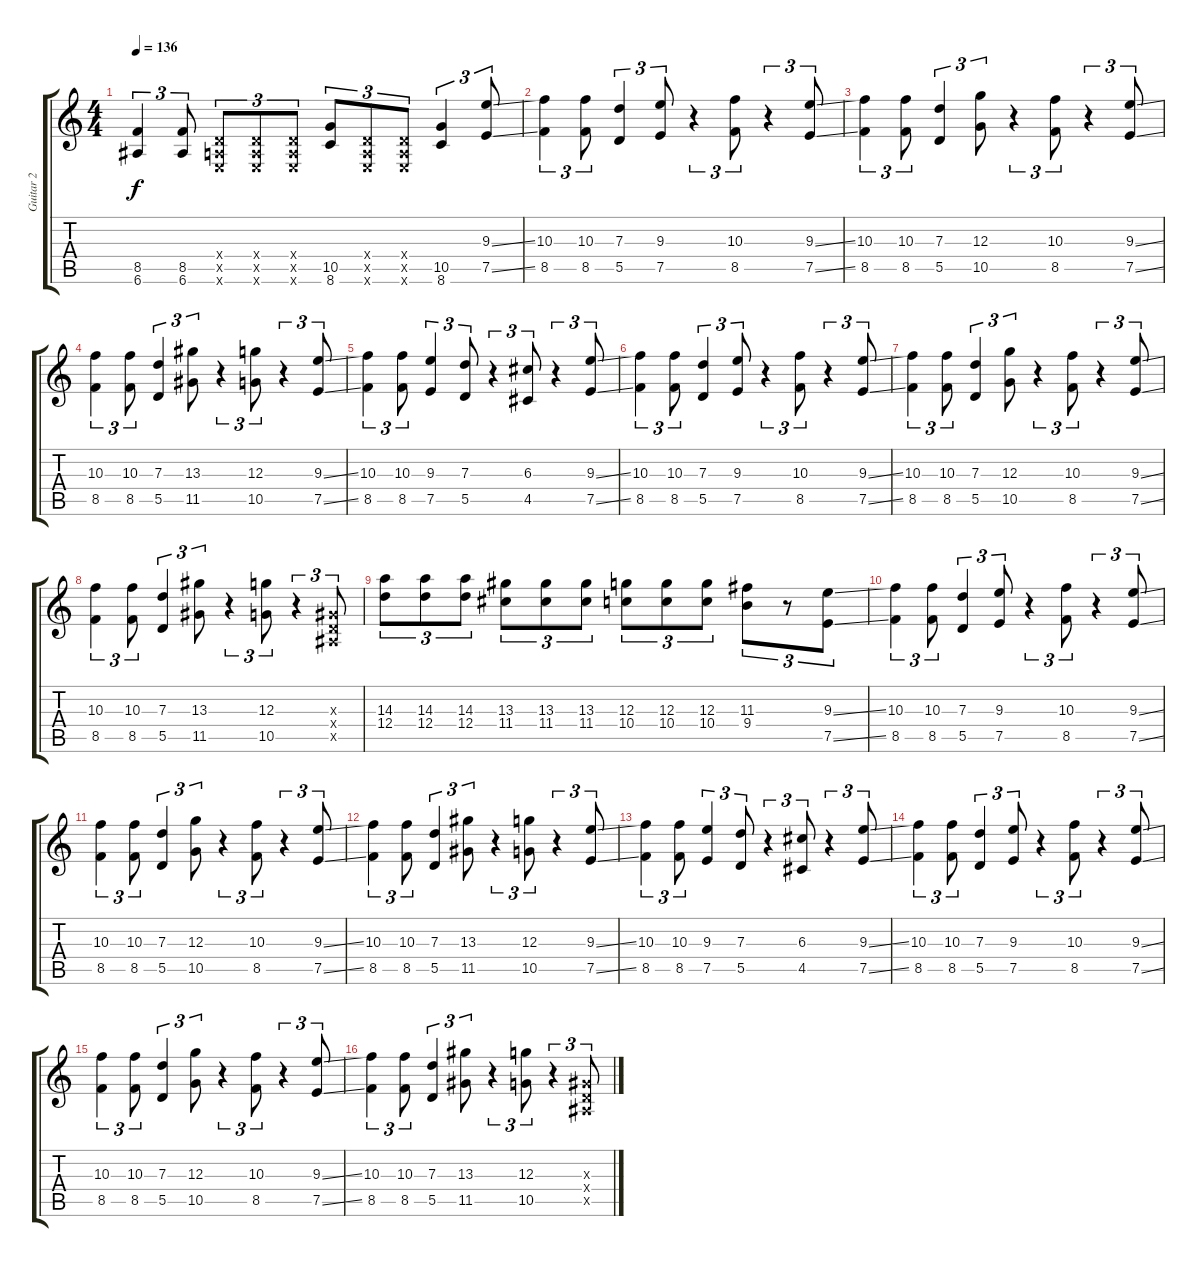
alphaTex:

\track ("Guitar 2" "Guitar 2") {instrument distortionguitar}
\staff {score tabs}
\tuning (E4 B3 G3 D3 A2 E2) {hide}
\ts (4 4)
\tempo 136
\clef g2
\ks c
(8.5 6.6).4{tu (3 2) dy f} (8.5 6.6).8{tu (3 2)} (0.4{x} 0.5{x} 0.6{x}).8{tu (3 2)} (0.4{x} 0.5{x} 0.6{x}).8{tu (3 2)} (0.4{x} 0.5{x} 0.6{x}).8{tu (3 2)} (10.5 8.6).8{tu (3 2)} (0.4{x} 0.5{x} 0.6{x}).8{tu (3 2)} (0.4{x} 0.5{x} 0.6{x}).8{tu (3 2)} (10.5 8.6).4{tu (3 2)} (9.3{ss} 7.5{ss}).8{tu (3 2)} |
(10.3 8.5).4{tu (3 2)} (10.3 8.5).8{tu (3 2)} (7.3 5.5).4{tu (3 2)} (9.3 7.5).8{tu (3 2)} r.4{tu (3 2)} (10.3 8.5).8{tu (3 2)} r.4{tu (3 2)} (9.3{ss} 7.5{ss}).8{tu (3 2)} |
(10.3 8.5).4{tu (3 2)} (10.3 8.5).8{tu (3 2)} (7.3 5.5).4{tu (3 2)} (12.3 10.5).8{tu (3 2)} r.4{tu (3 2)} (10.3 8.5).8{tu (3 2)} r.4{tu (3 2)} (9.3{ss} 7.5{ss}).8{tu (3 2)} |
(10.3 8.5).4{tu (3 2)} (10.3 8.5).8{tu (3 2)} (7.3 5.5).4{tu (3 2)} (13.3 11.5).8{tu (3 2)} r.4{tu (3 2)} (12.3 10.5).8{tu (3 2)} r.4{tu (3 2)} (9.3{ss} 7.5{ss}).8{tu (3 2)} |
(10.3 8.5).4{tu (3 2)} (10.3 8.5).8{tu (3 2)} (9.3 7.5).4{tu (3 2)} (7.3 5.5).8{tu (3 2)} r.4{tu (3 2)} (6.3 4.5).8{tu (3 2)} r.4{tu (3 2)} (9.3{ss} 7.5{ss}).8{tu (3 2)} |
(10.3 8.5).4{tu (3 2)} (10.3 8.5).8{tu (3 2)} (7.3 5.5).4{tu (3 2)} (9.3 7.5).8{tu (3 2)} r.4{tu (3 2)} (10.3 8.5).8{tu (3 2)} r.4{tu (3 2)} (9.3{ss} 7.5{ss}).8{tu (3 2)} |
(10.3 8.5).4{tu (3 2)} (10.3 8.5).8{tu (3 2)} (7.3 5.5).4{tu (3 2)} (12.3 10.5).8{tu (3 2)} r.4{tu (3 2)} (10.3 8.5).8{tu (3 2)} r.4{tu (3 2)} (9.3{ss} 7.5{ss}).8{tu (3 2)} |
(10.3 8.5).4{tu (3 2)} (10.3 8.5).8{tu (3 2)} (7.3 5.5).4{tu (3 2)} (13.3 11.5).8{tu (3 2)} r.4{tu (3 2)} (12.3 10.5).8{tu (3 2)} r.4{tu (3 2)} (1.3{x} 0.4{x} 1.5{x}).8{tu (3 2)} |
(14.3 12.4).8{tu (3 2)} (14.3 12.4).8{tu (3 2)} (14.3 12.4).8{tu (3 2)} (13.3 11.4).8{tu (3 2)} (13.3 11.4).8{tu (3 2)} (13.3 11.4).8{tu (3 2)} (12.3 10.4).8{tu (3 2)} (12.3 10.4).8{tu (3 2)} (12.3 10.4).8{tu (3 2)} (11.3 9.4).8{tu (3 2)} r.8{tu (3 2)} (9.3{ss} 7.5{ss}).8{tu (3 2)} |
(10.3 8.5).4{tu (3 2)} (10.3 8.5).8{tu (3 2)} (7.3 5.5).4{tu (3 2)} (9.3 7.5).8{tu (3 2)} r.4{tu (3 2)} (10.3 8.5).8{tu (3 2)} r.4{tu (3 2)} (9.3{ss} 7.5{ss}).8{tu (3 2)} |
(10.3 8.5).4{tu (3 2)} (10.3 8.5).8{tu (3 2)} (7.3 5.5).4{tu (3 2)} (12.3 10.5).8{tu (3 2)} r.4{tu (3 2)} (10.3 8.5).8{tu (3 2)} r.4{tu (3 2)} (9.3{ss} 7.5{ss}).8{tu (3 2)} |
(10.3 8.5).4{tu (3 2)} (10.3 8.5).8{tu (3 2)} (7.3 5.5).4{tu (3 2)} (13.3 11.5).8{tu (3 2)} r.4{tu (3 2)} (12.3 10.5).8{tu (3 2)} r.4{tu (3 2)} (9.3{ss} 7.5{ss}).8{tu (3 2)} |
(10.3 8.5).4{tu (3 2)} (10.3 8.5).8{tu (3 2)} (9.3 7.5).4{tu (3 2)} (7.3 5.5).8{tu (3 2)} r.4{tu (3 2)} (6.3 4.5).8{tu (3 2)} r.4{tu (3 2)} (9.3{ss} 7.5{ss}).8{tu (3 2)} |
(10.3 8.5).4{tu (3 2)} (10.3 8.5).8{tu (3 2)} (7.3 5.5).4{tu (3 2)} (9.3 7.5).8{tu (3 2)} r.4{tu (3 2)} (10.3 8.5).8{tu (3 2)} r.4{tu (3 2)} (9.3{ss} 7.5{ss}).8{tu (3 2)} |
(10.3 8.5).4{tu (3 2)} (10.3 8.5).8{tu (3 2)} (7.3 5.5).4{tu (3 2)} (12.3 10.5).8{tu (3 2)} r.4{tu (3 2)} (10.3 8.5).8{tu (3 2)} r.4{tu (3 2)} (9.3{ss} 7.5{ss}).8{tu (3 2)} |
(10.3 8.5).4{tu (3 2)} (10.3 8.5).8{tu (3 2)} (7.3 5.5).4{tu (3 2)} (13.3 11.5).8{tu (3 2)} r.4{tu (3 2)} (12.3 10.5).8{tu (3 2)} r.4{tu (3 2)} (1.3{x} 0.4{x} 1.5{x}).8{tu (3 2)}
